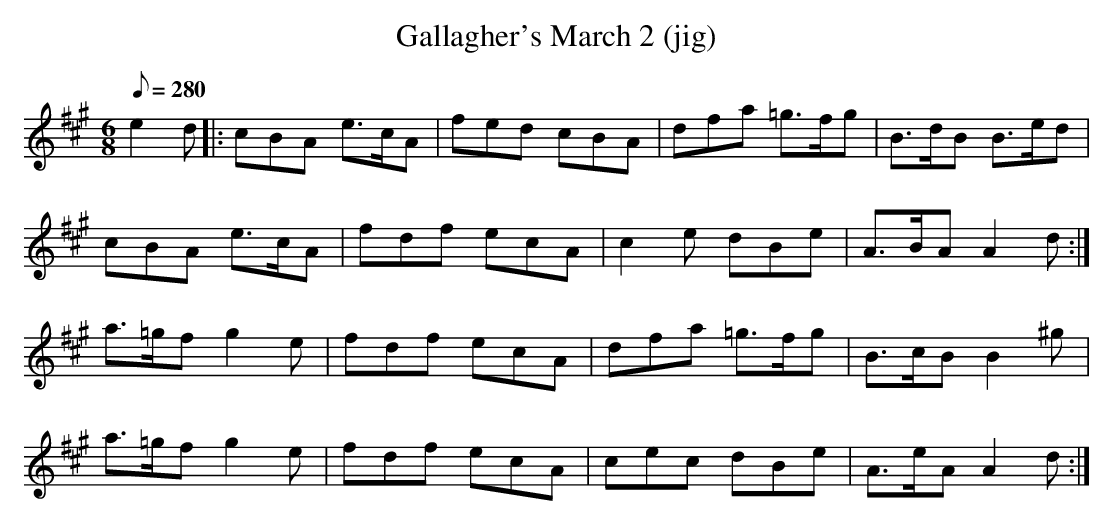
X:1
T:Gallagher's March 2 (jig) % nf<bb
L:1/8
M:6/8
Q:280
K:A major
e2d|:cBA e>cA|fed cBA|dfa =g>fg|B>dB B>ed|
cBA e>cA|fdf ecA|c2e dBe|A>BA A2d:|
a>=gf g2e|fdf ecA|dfa =g>fg|B>cB B2^g|
a>=gf g2e|fdf ecA|cec dBe|A>eA A2d:|
